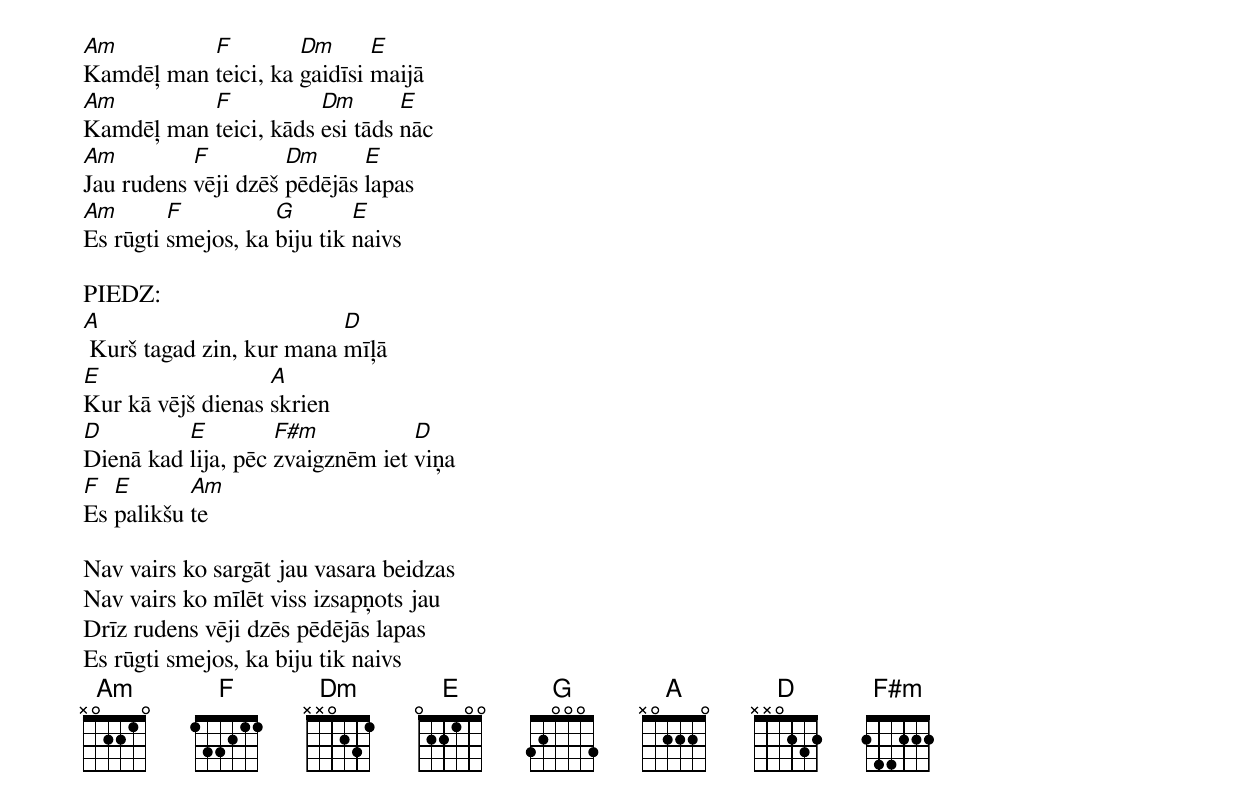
[Am]Kamdēļ man [F]teici, ka [Dm]gaidīsi [E]maijā
[Am]Kamdēļ man [F]teici, kāds [Dm]esi tāds [E]nāc
[Am]Jau rudens [F]vēji dzēš [Dm]pēdējās [E]lapas
[Am]Es rūgti [F]smejos, ka [G]biju tik [E]naivs

PIEDZ:
[A] Kurš tagad zin, kur mana [D]mīļā
[E]Kur kā vējš dienas [A]skrien
[D]Dienā kad [E]lija, pēc [F#m]zvaigznēm iet [D]viņa
[F]Es [E]palikšu [Am]te

Nav vairs ko sargāt jau vasara beidzas
Nav vairs ko mīlēt viss izsapņots jau
Drīz rudens vēji dzēs pēdējās lapas
Es rūgti smejos, ka biju tik naivs
